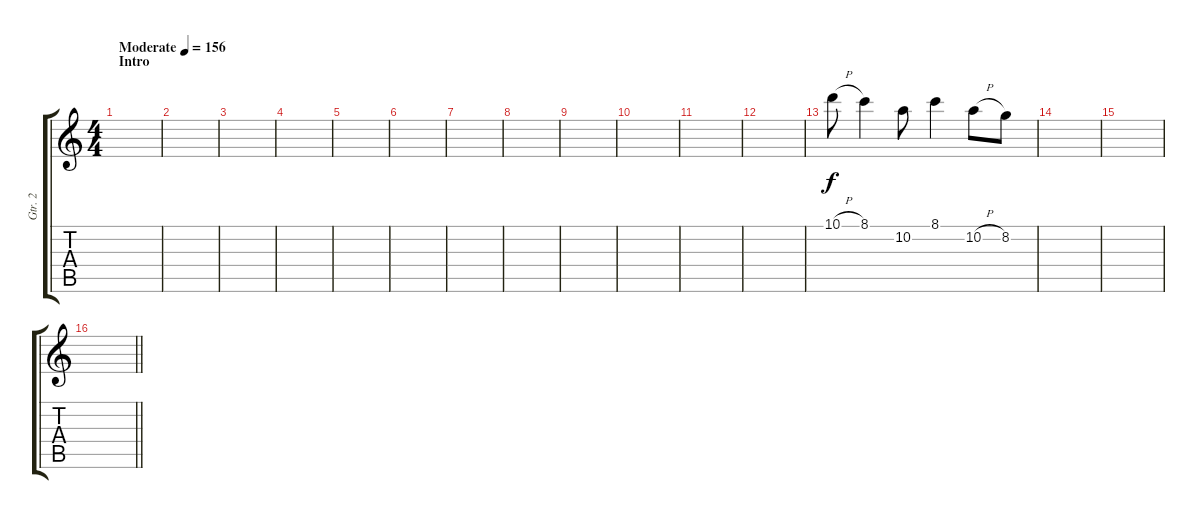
\track ("Gtr. 2" "Gtr. 2") {instrument electricguitarclean}
\staff {score tabs}
\tuning (E4 B3 G3 D3 A2 E2) {hide}
\ts (4 4)
\section ("" "Intro")
\tempo (156 "Moderate")
\clef g2
\ks c
|
|
|
|
|
|
|
|
|
|
|
|
10.1{h}.8 8.1.4 10.2.8 8.1.4 10.2{h}.8 8.2.8 |
|
|
\barLineRight lightlight
